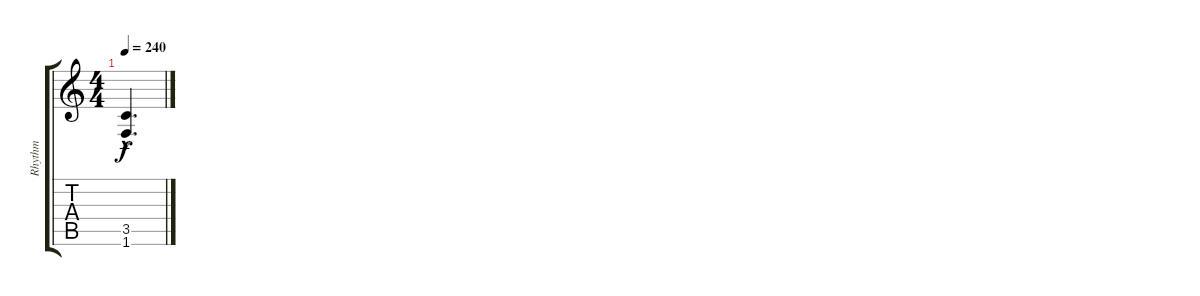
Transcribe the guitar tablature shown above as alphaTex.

\track ("Rhythm" "Rhythm") {instrument overdrivenguitar}
\staff {score tabs}
\tuning (E4 B3 G3 D3 A2 E2) {hide}
\ts (4 4)
\tempo 240
\clef g2
\ks c
(3.5{hac} 1.6{hac}).4{d dy f}
